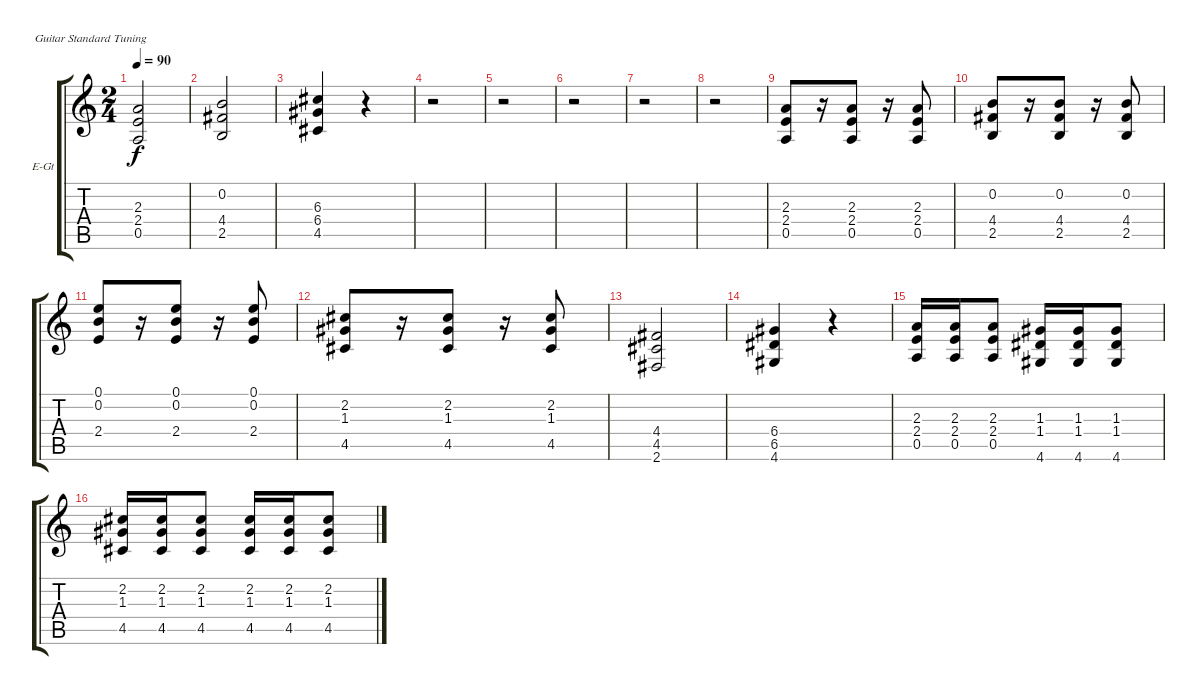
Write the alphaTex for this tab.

\bracketExtendMode groupsimilarinstruments
\firstSystemTrackNameOrientation horizontal
\otherSystemsTrackNameOrientation horizontal
\track ("Гитара" "E-Gt") {instrument distortionguitar}
\staff {score tabs}
\tuning (E4 B3 G3 D3 A2 E2)
\ts (2 4)
\tempo 90
\clef g2
\ks c
(2.3 2.4 0.5).2{dy f} |
(0.2 4.4 2.5).2 |
(6.3 6.4 4.5).4 r.4 |
r.2 |
r.2 |
r.2 |
r.2 |
r.2 |
(2.3 2.4 0.5).8 r.16 (2.3 2.4 0.5).8 r.16 (2.3 2.4 0.5).8 |
(0.2 4.4 2.5).8 r.16 (0.2 4.4 2.5).8 r.16 (0.2 4.4 2.5).8 |
(0.1 0.2 2.4).8 r.16 (0.1 0.2 2.4).8 r.16 (0.1 0.2 2.4).8 |
(2.2 1.3 4.5).8 r.16 (2.2 1.3 4.5).8 r.16 (2.2 1.3 4.5).8 |
(4.4 4.5 2.6).2 |
(6.4 6.5 4.6).4 r.4 |
(2.3 2.4 0.5).16 (2.3 2.4 0.5).16 (2.3 2.4 0.5).8 (1.3 1.4 4.6).16 (1.3 1.4 4.6).16 (1.3 1.4 4.6).8 |
(2.2 1.3 4.5).16 (2.2 1.3 4.5).16 (2.2 1.3 4.5).8 (2.2 1.3 4.5).16 (2.2 1.3 4.5).16 (2.2 1.3 4.5).8
